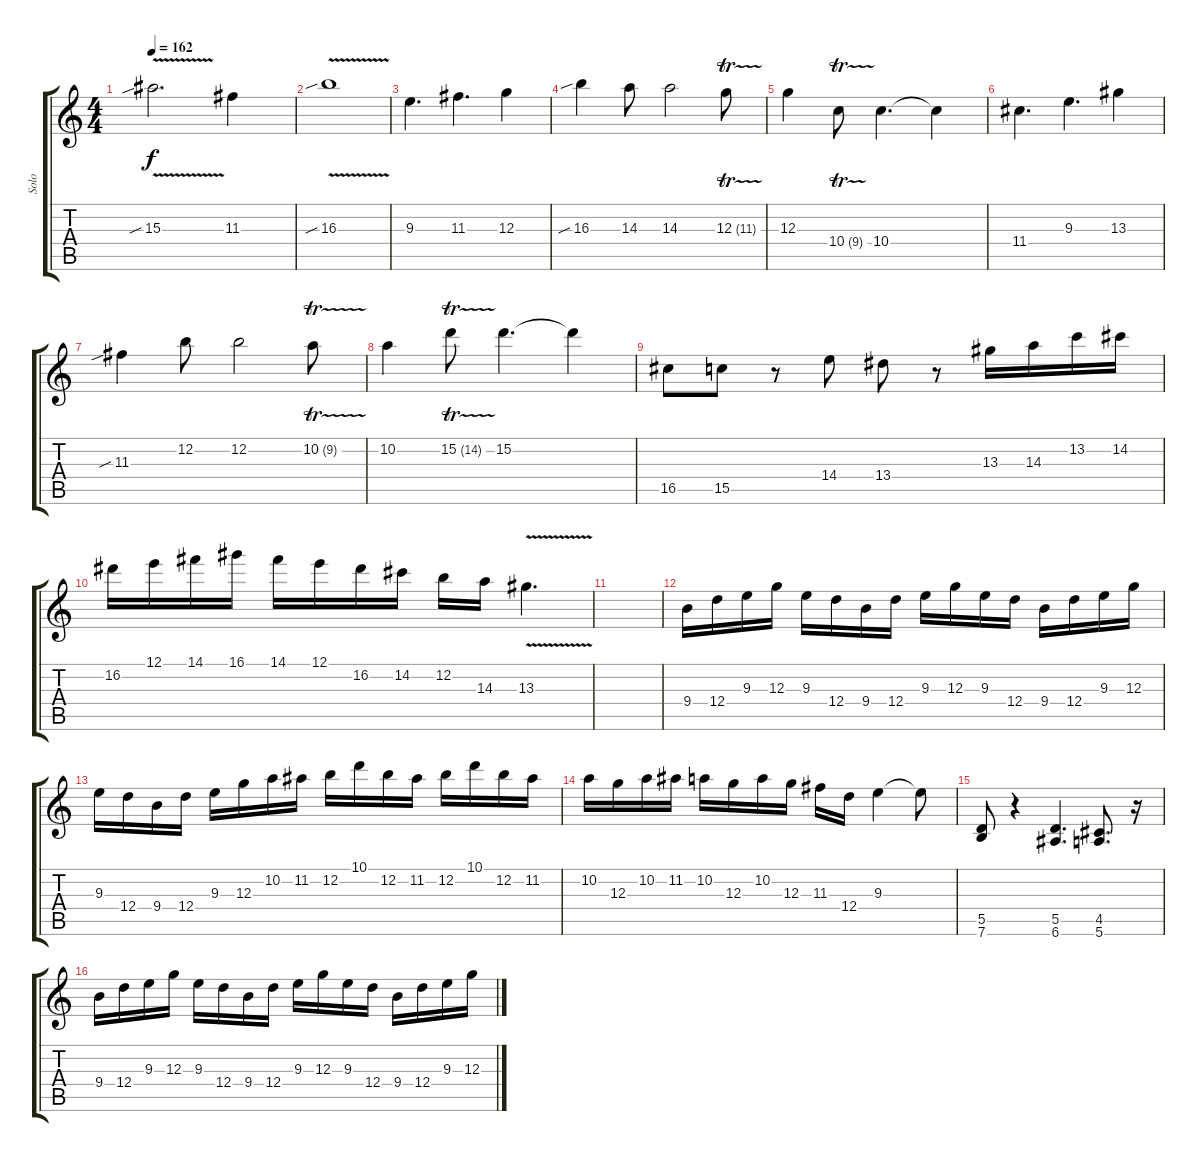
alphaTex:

\track ("Solo" "Solo") {instrument distortionguitar}
\staff {score tabs}
\tuning (E4 B3 G3 D3 A2 E2) {hide}
\ts (4 4)
\tempo 162
\clef g2
\ks c
15.3{v sib}.2{d dy f} 11.3.4 |
16.3{v sib}.1 |
9.3.4{d} 11.3.4{d} 12.3.4 |
16.3{sib}.4 14.3.8 14.3.2 12.3{tr (11 16)}.8 |
12.3.4 10.4{tr (9 16)}.8 10.4.4{d} 10.4{t}.4 |
11.4.4{d} 9.3.4{d} 13.3.4 |
11.3{sib}.4 12.2.8 12.2.2 10.2{tr (9 16)}.8 |
10.2.4 15.2{tr (14 16)}.8 15.2.4{d} 15.2{t}.4 |
16.5.8 15.5.8 r.8 14.4.8 13.4.8 r.8 13.3.16 14.3.16 13.2.16 14.2.16 |
16.2.16 12.1.16 14.1.16 16.1.16 14.1.16 12.1.16 16.2.16 14.2.16 12.2.16 14.3.16 13.3{v}.4{d} |
|
9.4.16 12.4.16 9.3.16 12.3.16 9.3.16 12.4.16 9.4.16 12.4.16 9.3.16 12.3.16 9.3.16 12.4.16 9.4.16 12.4.16 9.3.16 12.3.16 |
9.3.16 12.4.16 9.4.16 12.4.16 9.3.16 12.3.16 10.2.16 11.2.16 12.2.16 10.1.16 12.2.16 11.2.16 12.2.16 10.1.16 12.2.16 11.2.16 |
10.2.16 12.3.16 10.2.16 11.2.16 10.2.16 12.3.16 10.2.16 12.3.16 11.3.16 12.4.16 9.3.4 9.3{t}.8 |
(5.5 7.6).8 r.4 (5.5 6.6).4{d} (4.5 5.6).8{d} r.16 |
9.4.16 12.4.16 9.3.16 12.3.16 9.3.16 12.4.16 9.4.16 12.4.16 9.3.16 12.3.16 9.3.16 12.4.16 9.4.16 12.4.16 9.3.16 12.3.16
